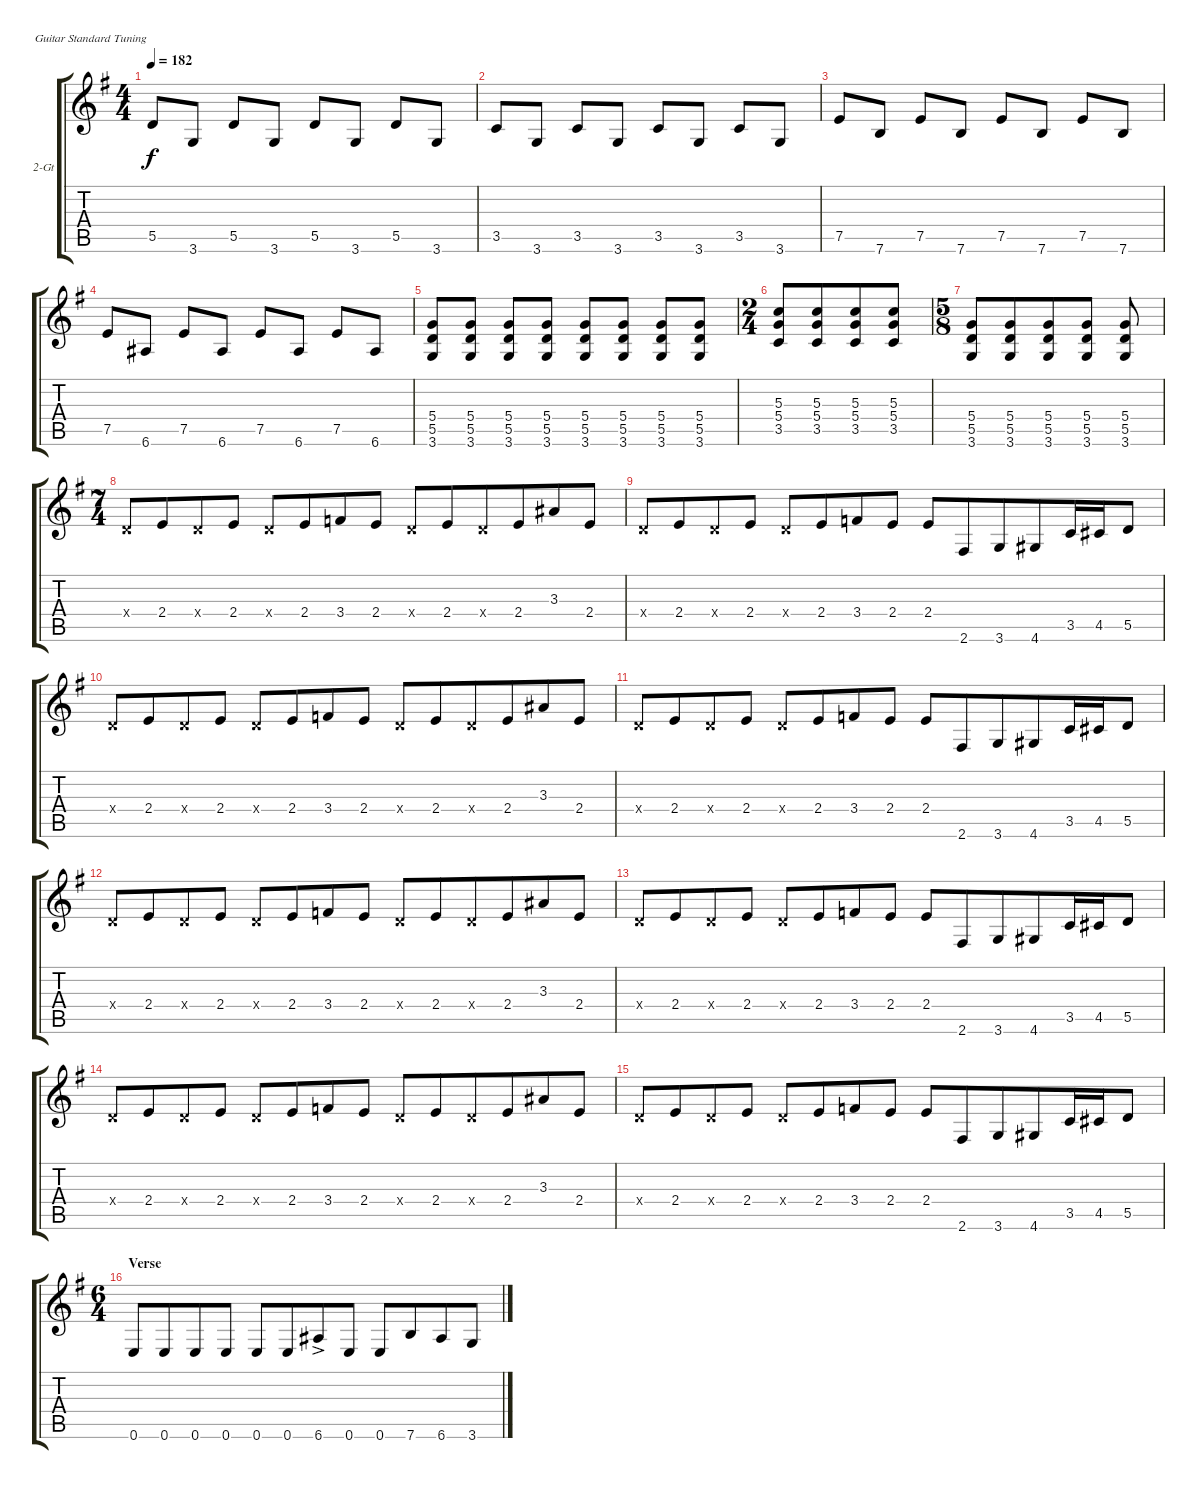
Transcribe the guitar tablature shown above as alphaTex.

\bracketExtendMode groupsimilarinstruments
\firstSystemTrackNameOrientation horizontal
\otherSystemsTrackNameOrientation horizontal
\track ("2-Gt" "2-Gt") {instrument distortionguitar}
\staff {score tabs}
\tuning (E4 B3 G3 D3 A2 E2)
\ts (4 4)
\tempo 182
\clef g2
\scale
1.05549
\ks g
5.5.8{dy f} 3.6.8 5.5.8 3.6.8 5.5.8 3.6.8 5.5.8 3.6.8 |
\scale
0.944515 3.5.8 3.6.8 3.5.8 3.6.8 3.5.8 3.6.8 3.5.8 3.6.8 |
\scale
1.05549 7.5.8 7.6.8 7.5.8 7.6.8 7.5.8 7.6.8 7.5.8 7.6.8 |
\scale
0.944515 7.5.8 6.6.8 7.5.8 6.6.8 7.5.8 6.6.8 7.5.8 6.6.8 |
\scale
1.05549 (5.4 5.5 3.6).8 (5.4 5.5 3.6).8 (5.4 5.5 3.6).8 (5.4 5.5 3.6).8 (5.4 5.5 3.6).8 (5.4 5.5 3.6).8 (5.4 5.5 3.6).8 (5.4 5.5 3.6).8 |
\ts (2 4)
\beaming (8 4 4)
\scale
0.944515 (5.3 5.4 3.5).8 (5.3 5.4 3.5).8 (5.3 5.4 3.5).8 (5.3 5.4 3.5).8 |
\ts (5 8)
\beaming (8 4 4)
\scale
1.08575 (5.4 5.5 3.6).8 (5.4 5.5 3.6).8 (5.4 5.5 3.6).8 (5.4 5.5 3.6).8 (5.4 5.5 3.6).8 |
\ts (7 4)
\beaming (8 4 4 6)
\scale
0.91425 0.4{x}.8 2.4.8 0.4{x}.8 2.4.8 0.4{x}.8 2.4.8 3.4.8 2.4.8 0.4{x}.8 2.4.8 0.4{x}.8 2.4.8 3.3.8 2.4.8 |
\scale
1.05549 0.4{x}.8 2.4.8 0.4{x}.8 2.4.8 0.4{x}.8 2.4.8 3.4.8 2.4.8 2.4.8 2.6.8 3.6.8 4.6.8 3.5.16 4.5.16 5.5.8 |
\scale
0.944515 0.4{x}.8 2.4.8 0.4{x}.8 2.4.8 0.4{x}.8 2.4.8 3.4.8 2.4.8 0.4{x}.8 2.4.8 0.4{x}.8 2.4.8 3.3.8 2.4.8 |
\scale
1.05549 0.4{x}.8 2.4.8 0.4{x}.8 2.4.8 0.4{x}.8 2.4.8 3.4.8 2.4.8 2.4.8 2.6.8 3.6.8 4.6.8 3.5.16 4.5.16 5.5.8 |
\scale
0.944515 0.4{x}.8 2.4.8 0.4{x}.8 2.4.8 0.4{x}.8 2.4.8 3.4.8 2.4.8 0.4{x}.8 2.4.8 0.4{x}.8 2.4.8 3.3.8 2.4.8 |
\scale
1.05549 0.4{x}.8 2.4.8 0.4{x}.8 2.4.8 0.4{x}.8 2.4.8 3.4.8 2.4.8 2.4.8 2.6.8 3.6.8 4.6.8 3.5.16 4.5.16 5.5.8 |
\scale
0.944515 0.4{x}.8 2.4.8 0.4{x}.8 2.4.8 0.4{x}.8 2.4.8 3.4.8 2.4.8 0.4{x}.8 2.4.8 0.4{x}.8 2.4.8 3.3.8 2.4.8 |
\scale
1.05549 0.4{x}.8 2.4.8 0.4{x}.8 2.4.8 0.4{x}.8 2.4.8 3.4.8 2.4.8 2.4.8 2.6.8 3.6.8 4.6.8 3.5.16 4.5.16 5.5.8 |
\ts (6 4)
\beaming (8 4 4 6)
\section ("" "Verse")
\scale
0.944515 0.6.8 0.6.8 0.6.8 0.6.8 0.6.8 0.6.8 6.6{ac}.8 0.6.8 0.6.8 7.6.8 6.6.8 3.6.8
